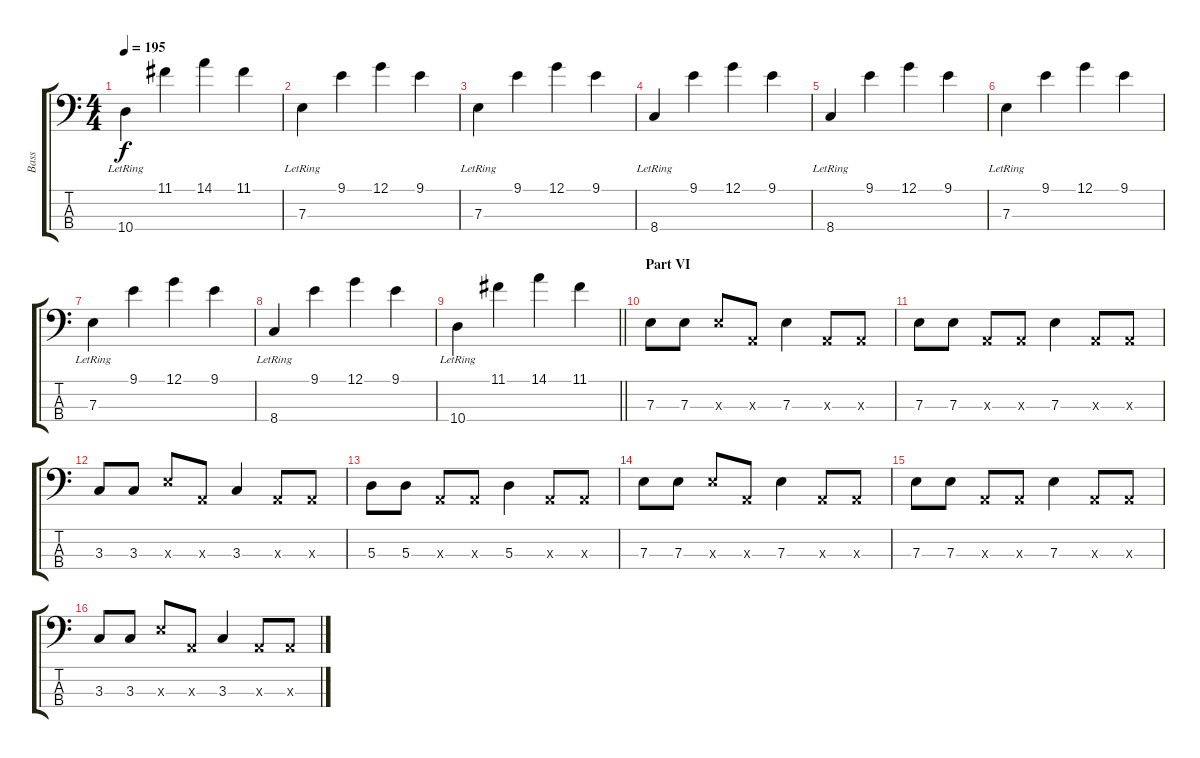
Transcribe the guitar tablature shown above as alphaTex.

\track ("Bass" "Bass") {instrument electricbasspick}
\staff {score tabs}
\tuning (G2 D2 A1 E1) {hide}
\ts (4 4)
\tempo 195
\clef f4
\ks c
10.4{lr}.4{dy f} 11.1.4 14.1.4 11.1.4 |
7.3{lr}.4 9.1.4 12.1.4 9.1.4 |
7.3{lr}.4 9.1.4 12.1.4 9.1.4 |
8.4{lr}.4 9.1.4 12.1.4 9.1.4 |
8.4{lr}.4 9.1.4 12.1.4 9.1.4 |
7.3{lr}.4 9.1.4 12.1.4 9.1.4 |
7.3{lr}.4 9.1.4 12.1.4 9.1.4 |
8.4{lr}.4 9.1.4 12.1.4 9.1.4 |
\barLineRight lightlight
10.4{lr}.4 11.1.4 14.1.4 11.1.4 |
\section ("" "Part VI")
7.3.8 7.3.8 7.3{x}.8 0.3{x}.8 7.3.4 0.3{x}.8 0.3{x}.8 |
7.3.8 7.3.8 0.3{x}.8 0.3{x}.8 7.3.4 0.3{x}.8 0.3{x}.8 |
3.3.8 3.3.8 7.3{x}.8 0.3{x}.8 3.3.4 0.3{x}.8 0.3{x}.8 |
5.3.8 5.3.8 0.3{x}.8 0.3{x}.8 5.3.4 0.3{x}.8 0.3{x}.8 |
7.3.8 7.3.8 7.3{x}.8 0.3{x}.8 7.3.4 0.3{x}.8 0.3{x}.8 |
7.3.8 7.3.8 0.3{x}.8 0.3{x}.8 7.3.4 0.3{x}.8 0.3{x}.8 |
3.3.8 3.3.8 7.3{x}.8 0.3{x}.8 3.3.4 0.3{x}.8 0.3{x}.8
